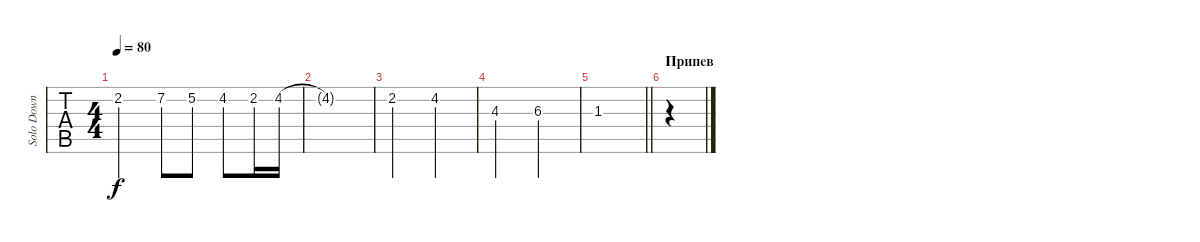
\track ("Solo Down" "Solo Down") {instrument lead6voice}
\staff {tabs}
\tuning (E4 B3 G3 D3 A2 E2) {hide}
\ts (4 4)
\tempo 80
\clef g2
\ks c
2.2.2{dy f} 7.2.8 5.2.8 4.2.8 2.2.16 4.2.16 |
4.2{t}.1 |
2.2.2 4.2.2 |
4.3.2 6.3.2 |
\barLineRight lightlight
1.3.1 |
\section ("" "Припев")
